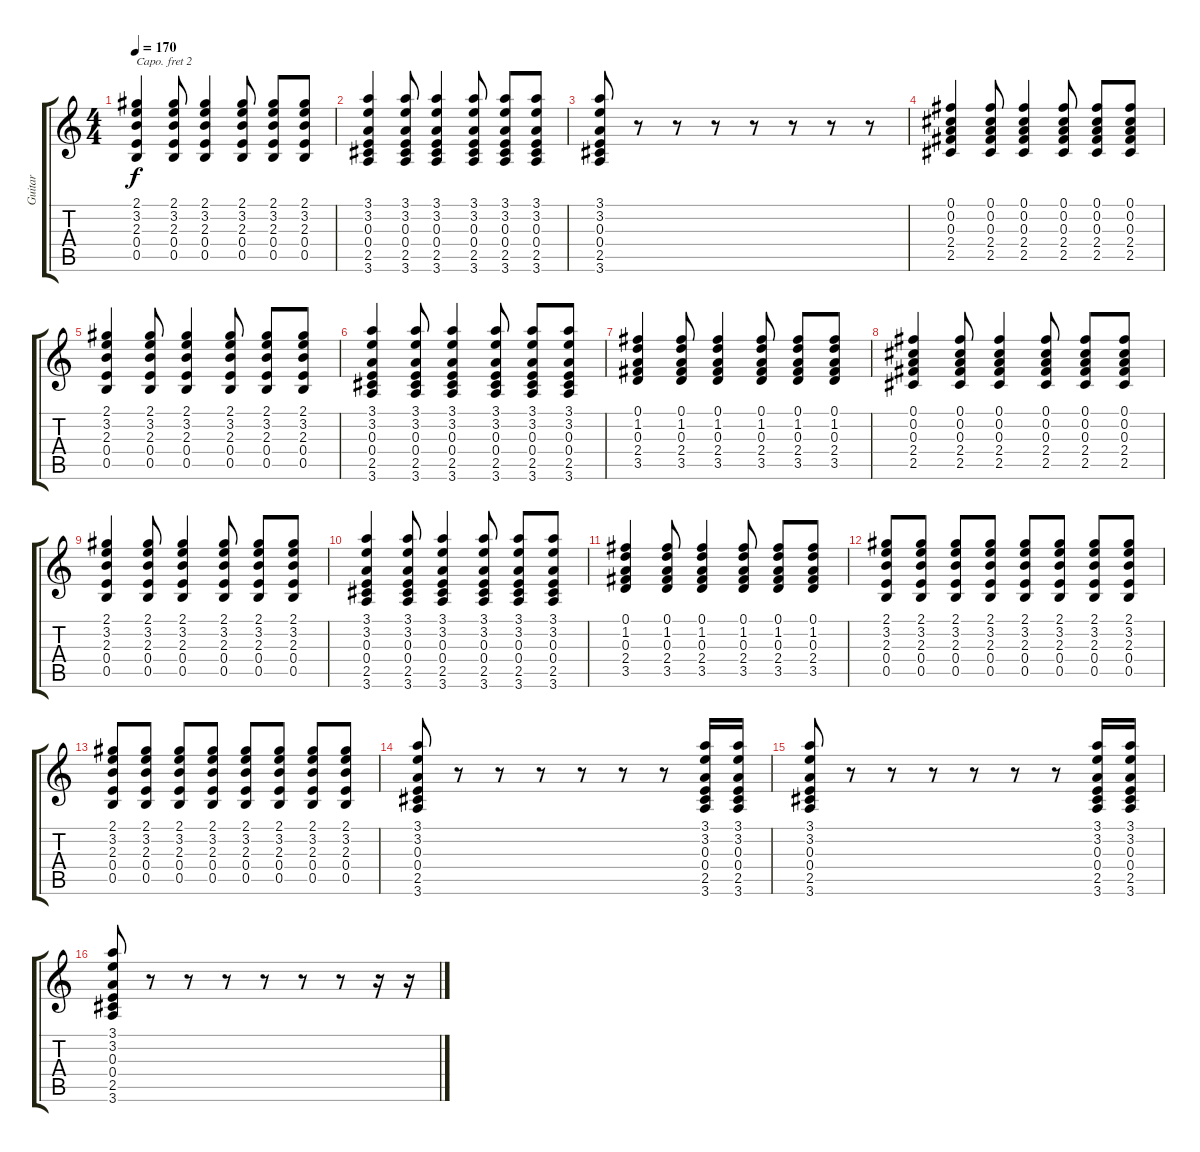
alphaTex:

\track ("Guitar" "Guitar") {instrument acousticguitarsteel}
\staff {score tabs}
\capo 2
\tuning (E4 B3 G3 D3 A2 E2) {hide}
\ts (4 4)
\tempo 170
\clef g2
\ks c
(2.1 3.2 2.3 0.4 0.5).4{dy f} (2.1 3.2 2.3 0.4 0.5).8 (2.1 3.2 2.3 0.4 0.5).4 (2.1 3.2 2.3 0.4 0.5).8 (2.1 3.2 2.3 0.4 0.5).8 (2.1 3.2 2.3 0.4 0.5).8 |
(3.1 3.2 0.3 0.4 2.5 3.6).4 (3.1 3.2 0.3 0.4 2.5 3.6).8 (3.1 3.2 0.3 0.4 2.5 3.6).4 (3.1 3.2 0.3 0.4 2.5 3.6).8 (3.1 3.2 0.3 0.4 2.5 3.6).8 (3.1 3.2 0.3 0.4 2.5 3.6).8 |
(3.1 3.2 0.3 0.4 2.5 3.6).8 r.8 r.8 r.8 r.8 r.8 r.8 r.8 |
(0.1 0.2 0.3 2.4 2.5).4 (0.1 0.2 0.3 2.4 2.5).8 (0.1 0.2 0.3 2.4 2.5).4 (0.1 0.2 0.3 2.4 2.5).8 (0.1 0.2 0.3 2.4 2.5).8 (0.1 0.2 0.3 2.4 2.5).8 |
(2.1 3.2 2.3 0.4 0.5).4 (2.1 3.2 2.3 0.4 0.5).8 (2.1 3.2 2.3 0.4 0.5).4 (2.1 3.2 2.3 0.4 0.5).8 (2.1 3.2 2.3 0.4 0.5).8 (2.1 3.2 2.3 0.4 0.5).8 |
(3.1 3.2 0.3 0.4 2.5 3.6).4 (3.1 3.2 0.3 0.4 2.5 3.6).8 (3.1 3.2 0.3 0.4 2.5 3.6).4 (3.1 3.2 0.3 0.4 2.5 3.6).8 (3.1 3.2 0.3 0.4 2.5 3.6).8 (3.1 3.2 0.3 0.4 2.5 3.6).8 |
(0.1 1.2 0.3 2.4 3.5).4 (0.1 1.2 0.3 2.4 3.5).8 (0.1 1.2 0.3 2.4 3.5).4 (0.1 1.2 0.3 2.4 3.5).8 (0.1 1.2 0.3 2.4 3.5).8 (0.1 1.2 0.3 2.4 3.5).8 |
(0.1 0.2 0.3 2.4 2.5).4 (0.1 0.2 0.3 2.4 2.5).8 (0.1 0.2 0.3 2.4 2.5).4 (0.1 0.2 0.3 2.4 2.5).8 (0.1 0.2 0.3 2.4 2.5).8 (0.1 0.2 0.3 2.4 2.5).8 |
(2.1 3.2 2.3 0.4 0.5).4 (2.1 3.2 2.3 0.4 0.5).8 (2.1 3.2 2.3 0.4 0.5).4 (2.1 3.2 2.3 0.4 0.5).8 (2.1 3.2 2.3 0.4 0.5).8 (2.1 3.2 2.3 0.4 0.5).8 |
(3.1 3.2 0.3 0.4 2.5 3.6).4 (3.1 3.2 0.3 0.4 2.5 3.6).8 (3.1 3.2 0.3 0.4 2.5 3.6).4 (3.1 3.2 0.3 0.4 2.5 3.6).8 (3.1 3.2 0.3 0.4 2.5 3.6).8 (3.1 3.2 0.3 0.4 2.5 3.6).8 |
(0.1 1.2 0.3 2.4 3.5).4 (0.1 1.2 0.3 2.4 3.5).8 (0.1 1.2 0.3 2.4 3.5).4 (0.1 1.2 0.3 2.4 3.5).8 (0.1 1.2 0.3 2.4 3.5).8 (0.1 1.2 0.3 2.4 3.5).8 |
(2.1 3.2 2.3 0.4 0.5).8 (2.1 3.2 2.3 0.4 0.5).8 (2.1 3.2 2.3 0.4 0.5).8 (2.1 3.2 2.3 0.4 0.5).8 (2.1 3.2 2.3 0.4 0.5).8 (2.1 3.2 2.3 0.4 0.5).8 (2.1 3.2 2.3 0.4 0.5).8 (2.1 3.2 2.3 0.4 0.5).8 |
(2.1 3.2 2.3 0.4 0.5).8 (2.1 3.2 2.3 0.4 0.5).8 (2.1 3.2 2.3 0.4 0.5).8 (2.1 3.2 2.3 0.4 0.5).8 (2.1 3.2 2.3 0.4 0.5).8 (2.1 3.2 2.3 0.4 0.5).8 (2.1 3.2 2.3 0.4 0.5).8 (2.1 3.2 2.3 0.4 0.5).8 |
(3.1 3.2 0.3 0.4 2.5 3.6).8 r.8 r.8 r.8 r.8 r.8 r.8 (3.1 3.2 0.3 0.4 2.5 3.6).16 (3.1 3.2 0.3 0.4 2.5 3.6).16 |
(3.1 3.2 0.3 0.4 2.5 3.6).8 r.8 r.8 r.8 r.8 r.8 r.8 (3.1 3.2 0.3 0.4 2.5 3.6).16 (3.1 3.2 0.3 0.4 2.5 3.6).16 |
(3.1 3.2 0.3 0.4 2.5 3.6).8 r.8 r.8 r.8 r.8 r.8 r.8 r.16 r.16
